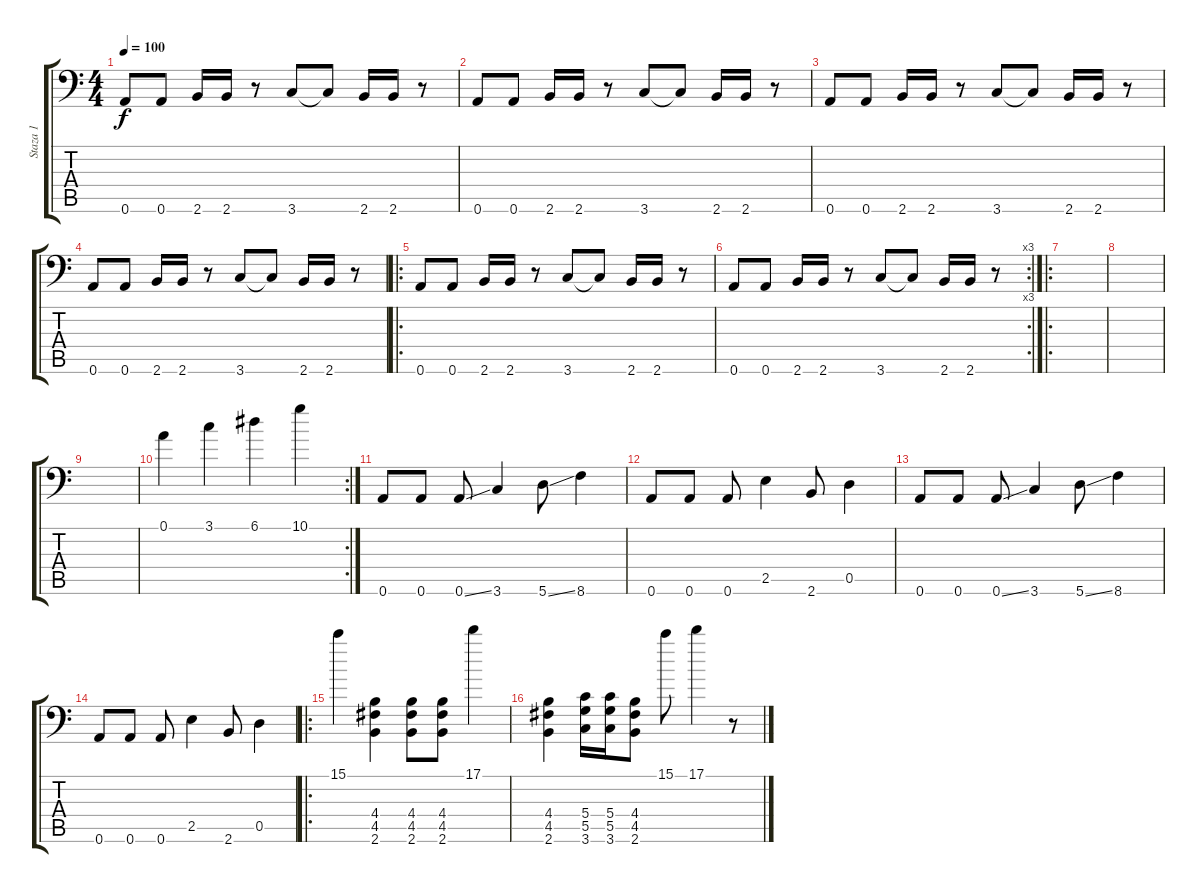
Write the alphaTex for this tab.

\track ("Staza 1" "Staza 1") {instrument distortionguitar}
\staff {score tabs}
\tuning (A3 E3 C3 G2 D2 A1) {hide}
\ts (4 4)
\tempo 100
\clef f4
\ks c
0.6.8{dy f} 0.6.8 2.6.16 2.6.16 r.8 3.6.8 3.6{t}.8 2.6.16 2.6.16 r.8 |
0.6.8 0.6.8 2.6.16 2.6.16 r.8 3.6.8 3.6{t}.8 2.6.16 2.6.16 r.8 |
0.6.8 0.6.8 2.6.16 2.6.16 r.8 3.6.8 3.6{t}.8 2.6.16 2.6.16 r.8 |
0.6.8 0.6.8 2.6.16 2.6.16 r.8 3.6.8 3.6{t}.8 2.6.16 2.6.16 r.8 |
\ro
0.6.8 0.6.8 2.6.16 2.6.16 r.8 3.6.8 3.6{t}.8 2.6.16 2.6.16 r.8 |
\rc 3
0.6.8 0.6.8 2.6.16 2.6.16 r.8 3.6.8 3.6{t}.8 2.6.16 2.6.16 r.8 |
\ro
|
|
|
\rc 2
0.1.4 3.1.4 6.1.4 10.1.4 |
0.6.8 0.6.8 0.6{ss}.8 3.6.4 5.6{ss}.8 8.6.4 |
0.6.8 0.6.8 0.6.8 2.5.4 2.6.8 0.5.4 |
0.6.8 0.6.8 0.6{ss}.8 3.6.4 5.6{ss}.8 8.6.4 |
0.6.8 0.6.8 0.6.8 2.5.4 2.6.8 0.5.4 |
\ro
15.1.4 (4.4 4.5 2.6).4 (4.4 4.5 2.6).8 (4.4 4.5 2.6).8 17.1.4 |
(4.4 4.5 2.6).4 (5.4 5.5 3.6).16 (5.4 5.5 3.6).16 (4.4 4.5 2.6).8 15.1.8 17.1.4 r.8
